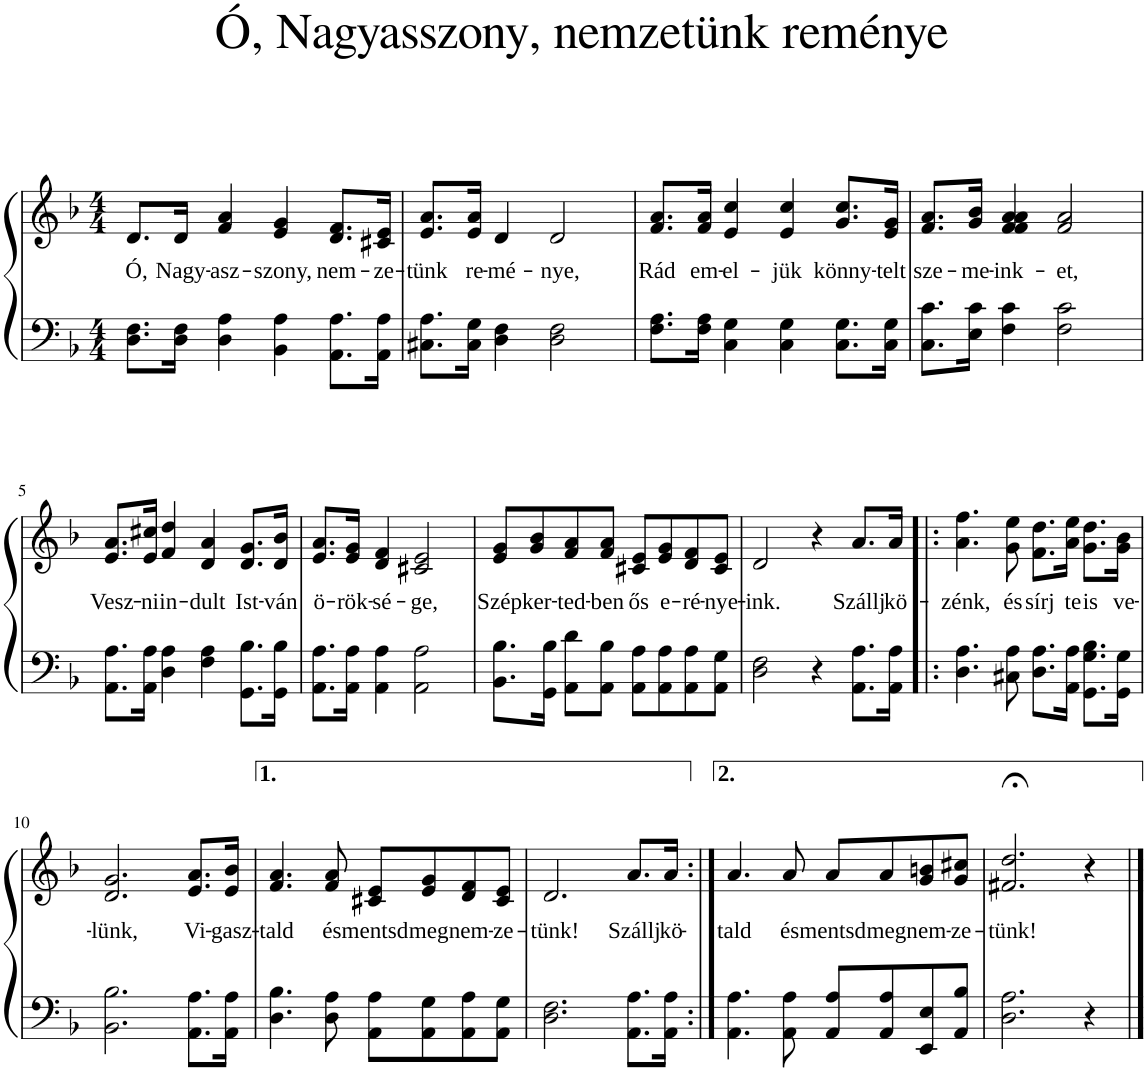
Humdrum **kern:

**kern	**kern	**text
*part1	*part1	*part1
*staff2	*staff1	*staff1
*I"Piano	*	*
*I'Pno	*	*
*clefF4	*clefG2	*
*k[b-]	*k[b-]	*
*M4/4	*M4/4	*
=1	=1	=1
!	!	!LO:LY:b
8.D\ 8.F\L	8.d/L	Ó,
!	!	!LO:LY:b
16D\ 16F\Jk	16d/Jk	Nagy-
!	!	!LO:LY:b
4D\ 4A\	4f/ 4a/	-asz-
!	!	!LO:LY:b
4BB-\ 4A\	4e/ 4g/	-szony,
!	!	!LO:LY:b
8.AA\ 8.A\L	8.d/ 8.f/L	nem-
!	!	!LO:LY:b
16AA\ 16A\Jk	16c#X/ 16e/Jk	-ze-
=2	=2	=2
!	!	!LO:LY:b
8.C#X\ 8.A\L	8.e/ 8.a/L	-tünk
!	!	!LO:LY:b
16C#\ 16G\Jk	16e/ 16a/Jk	re-
!	!	!LO:LY:b
4D\ 4F\	4d/	-mé-
!	!	!LO:LY:b
2D\ 2F\	2d/	-nye,
=3	=3	=3
!	!	!LO:LY:b
8.F\ 8.A\L	8.f/ 8.a/L	Rád
!	!	!LO:LY:b
16F\ 16A\Jk	16f/ 16a/Jk	em-
!	!	!LO:LY:b
4C\ 4G\	4e/ 4cc/	-el-
!	!	!LO:LY:b
4C\ 4G\	4e/ 4cc/	-jük
!	!	!LO:LY:b
8.C\ 8.G\L	8.g/ 8.cc/L	könny-
!	!	!LO:LY:b
16C\ 16G\Jk	16e/ 16g/Jk	-telt
=4	=4	=4
!	!	!LO:LY:b
8.C\ 8.c\L	8.f/ 8.a/L	sze-
!	!	!LO:LY:b
16E\ 16c\Jk	16g/ 16b-/Jk	-me-
!	!	!LO:LY:b
4F\ 4c\	4f/ 4f/ 4a/ 4a/	-ink-
!	!	!LO:LY:b
2F\ 2c\	2f/ 2a/	-et,
!!LO:LB:g=z
=5	=5	=5
!	!	!LO:LY:b
8.AA\ 8.A\L	8.e/ 8.a/L	Vesz-
!	!	!LO:LY:b
16AA\ 16A\Jk	16e/ 16cc#X/Jk	-ni
!	!	!LO:LY:b
4D\ 4A\	4f/ 4dd/	in-
!	!	!LO:LY:b
4F\ 4A\	4d/ 4a/	-dult
!	!	!LO:LY:b
8.GG\ 8.B-\L	8.d/ 8.g/L	Ist-
!	!	!LO:LY:b
16GG\ 16B-\Jk	16d/ 16b-/Jk	-ván
=6	=6	=6
!	!	!LO:LY:b
8.AA\ 8.A\L	8.e/ 8.a/L	ö-
!	!	!LO:LY:b
16AA\ 16A\Jk	16e/ 16g/Jk	-rök-
!	!	!LO:LY:b
4AA\ 4A\	4d/ 4f/	-sé-
!	!	!LO:LY:b
2AA\ 2A\	2c#X/ 2e/	-ge,
=7	=7	=7
!	!	!LO:LY:b
8.BB-\ 8.B-\L	8e/ 8g/L	Szép
!	!	!LO:LY:b
.	8g/ 8b-/	ker-
16GG\ 16B-\Jk	.	.
!	!	!LO:LY:b
8AA\ 8d\L	8f/ 8a/	-ted-
!	!	!LO:LY:b
8AA\ 8B-\J	8f/ 8a/J	-ben
!	!	!LO:LY:b
8AA\ 8A\L	8c#X/ 8e/L	ős
!	!	!LO:LY:b
8AA\ 8A\	8e/ 8g/	e-
!	!	!LO:LY:b
8AA\ 8A\	8d/ 8f/	-ré-
!	!	!LO:LY:b
8AA\ 8G\J	8c#/ 8e/J	-nye-
=8	=8	=8
!	!	!LO:LY:b
2D\ 2F\	2d/	-ink.
4r	4r	.
!	!	!LO:LY:b
8.AA\ 8.A\L	8.a/L	Szállj
!	!	!LO:LY:b
16AA\ 16A\Jk	16a/Jk	kö-
=9!|:	=9!|:	=9!|:
!	!	!LO:LY:b
4.D\ 4.A\	4.a\ 4.ff\	-zénk,
!	!	!LO:LY:b
8C#X\ 8A\	8g\ 8ee\	és
!	!	!LO:LY:b
8.D\ 8.A\L	8.f\ 8.dd\L	sírj
!	!	!LO:LY:b
16AA\ 16A\Jk	16a\ 16ee\Jk	te
!	!	!LO:LY:b
8.GG\ 8.G\ 8.B-\L	8.g\ 8.dd\L	is
!	!	!LO:LY:b
16GG\ 16G\Jk	16g\ 16b-\Jk	ve-
!!LO:LB:g=z
=10	=10	=10
!	!	!LO:LY:b
2.BB-\ 2.B-\	2.d/ 2.g/	-lünk,
!	!	!LO:LY:b
8.AA\ 8.A\L	8.e/ 8.a/L	Vi-
!	!	!LO:LY:b
16AA\ 16A\Jk	16e/ 16b-/Jk	-gasz-
=11	=11	=11
!	!	!LO:LY:b
4.D\ 4.B-\	4.f/ 4.a/	-tald
!	!	!LO:LY:b
8D\ 8A\	8f/ 8a/	és
!	!	!LO:LY:b
8AA\ 8A\L	8c#X/ 8e/L	mentsd
!	!	!LO:LY:b
8AA\ 8G\	8e/ 8g/	meg
!	!	!LO:LY:b
8AA\ 8A\	8d/ 8f/	nem-
!	!	!LO:LY:b
8AA\ 8G\J	8c#/ 8e/J	-ze-
=12	=12	=12
!	!	!LO:LY:b
2.D\ 2.F\	2.d/	-tünk!
!	!	!LO:LY:b
8.AA\ 8.A\L	8.a/L	Szállj
!	!	!LO:LY:b
16AA\ 16A\Jk	16a/Jk	kö-
=13:|!	=13:|!	=13:|!
!	!	!LO:LY:b
4.AA\ 4.A\	4.a/	tald
!	!	!LO:LY:b
8AA\ 8A\	8a/	és
!	!	!LO:LY:b
8AA/ 8A/L	8a/L	mentsd
!	!	!LO:LY:b
8AA/ 8A/	8a/	meg
!	!	!LO:LY:b
8EE/ 8E/	8g/ 8bn/	nem-
!	!	!LO:LY:b
8AA/ 8B-/J	8g/ 8cc#X/J	-ze-
=14	=14	=14
!	!	!LO:LY:b
2.D\ 2.A\	2.f#X/;< 2.dd/;<	-tünk!
4r	4r	.
==	==	==
*-	*-	*-
